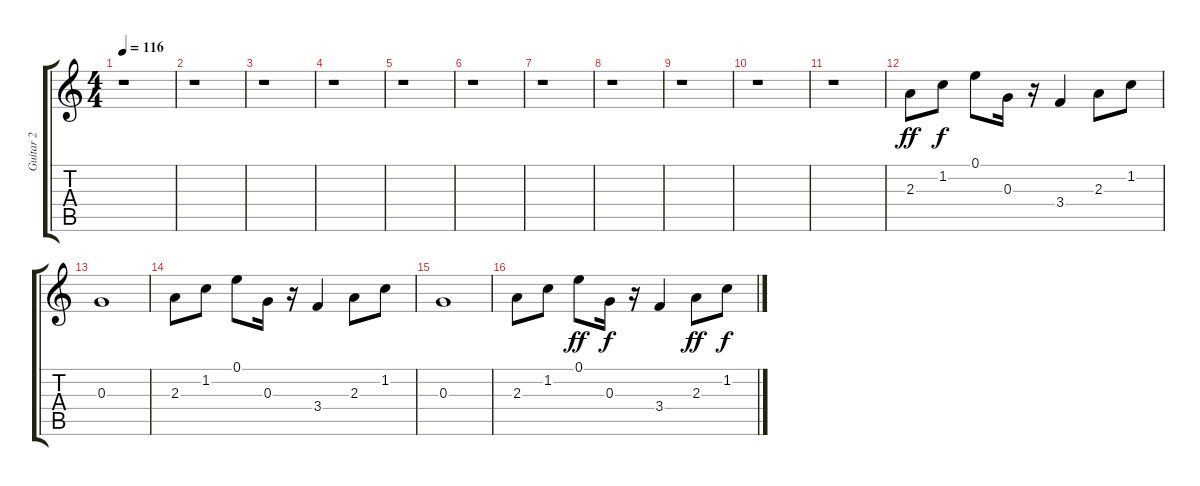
\track ("Guitar 2" "Guitar 2") {instrument electricguitarclean}
\staff {score tabs}
\tuning (E4 B3 G3 D3 A2 E2) {hide}
\ts (4 4)
\tempo 116
\clef g2
\ks c
r.1{dy ff} |
r.1 |
r.1 |
r.1 |
r.1 |
r.1 |
r.1 |
r.1 |
r.1 |
r.1 |
r.1 |
2.3.8 1.2.8{dy f} 0.1.8 0.3.16 r.16 3.4.4 2.3.8 1.2.8 |
0.3.1 |
2.3.8 1.2.8 0.1.8 0.3.16 r.16 3.4.4 2.3.8 1.2.8 |
0.3.1 |
2.3.8 1.2.8 0.1.8{dy ff} 0.3.16{dy f} r.16 3.4.4 2.3.8{dy ff} 1.2.8{dy f}
